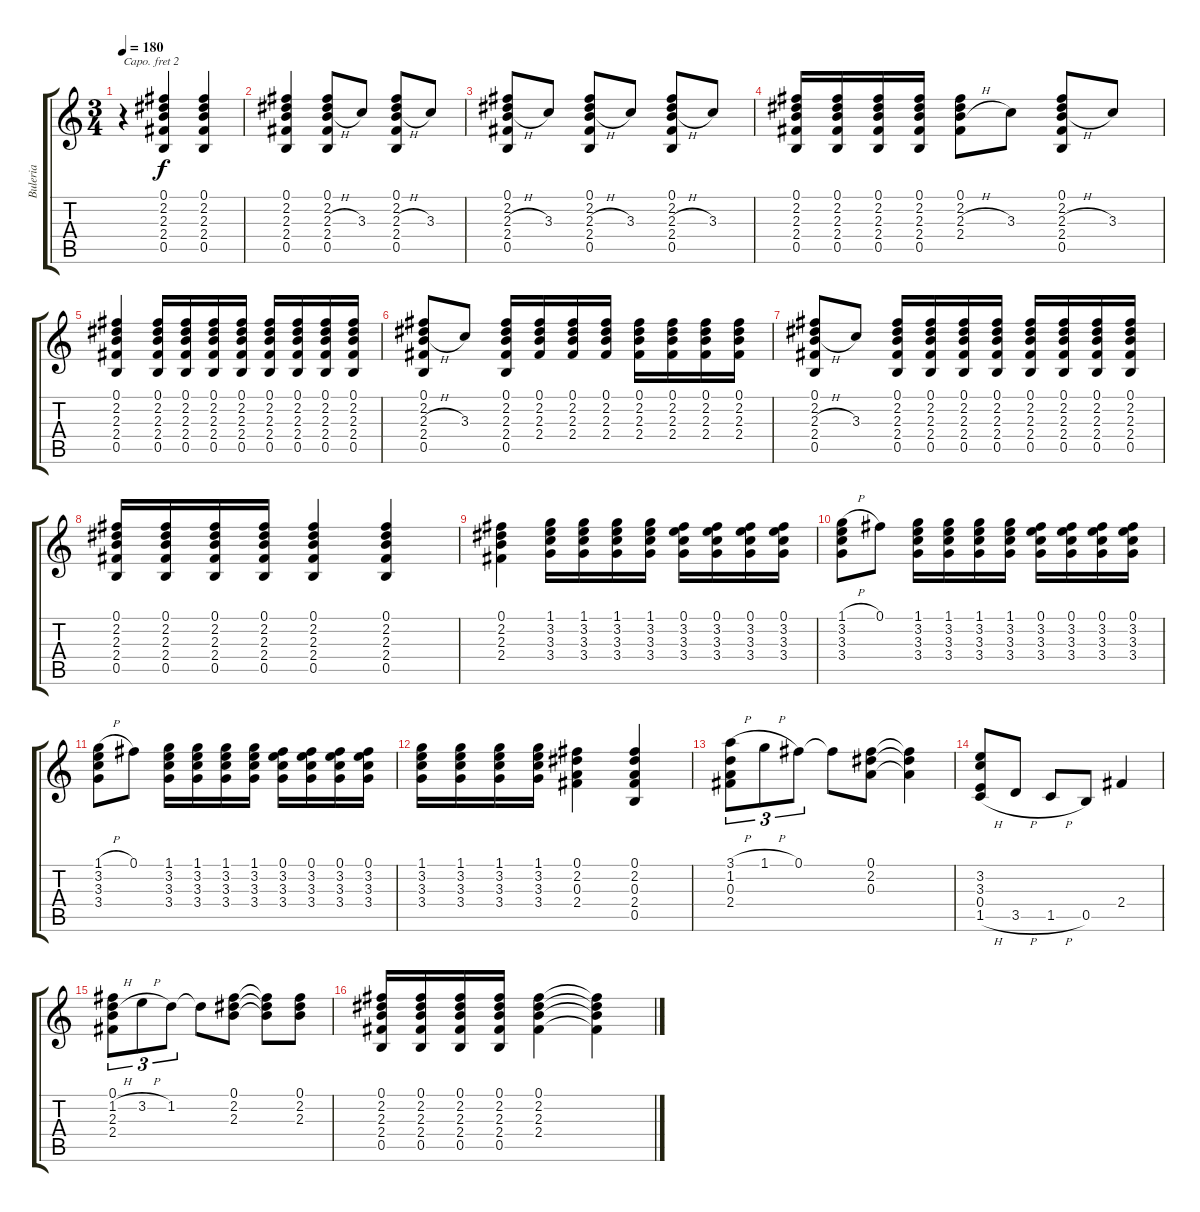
\track ("Buleria" "Buleria") {instrument acousticguitarnylon}
\staff {score tabs}
\capo 2
\tuning (E4 B3 G3 D3 A2 E2) {hide}
\ts (3 4)
\tempo 180
\clef g2
\ks c
r.4{dy f instrument acousticguitarnylon} (0.1 2.2 2.3 2.4 0.5).4 (0.1 2.2 2.3 2.4 0.5).4 |
(0.1 2.2 2.3 2.4 0.5).4 (0.1 2.2 2.3{h} 2.4 0.5).8 3.3.8 (0.1 2.2 2.3{h} 2.4 0.5).8 3.3.8 |
(0.1 2.2 2.3{h} 2.4 0.5).8 3.3.8 (0.1 2.2 2.3{h} 2.4 0.5).8 3.3.8 (0.1 2.2 2.3{h} 2.4 0.5).8 3.3.8 |
(0.1 2.2 2.3 2.4 0.5).16 (0.1 2.2 2.3 2.4 0.5).16 (0.1 2.2 2.3 2.4 0.5).16 (0.1 2.2 2.3 2.4 0.5).16 (0.1 2.2 2.3{h} 2.4).8 3.3.8 (0.1 2.2 2.3{h} 2.4 0.5).8 3.3.8 |
(0.1 2.2 2.3 2.4 0.5).4 (0.1 2.2 2.3 2.4 0.5).16 (0.1 2.2 2.3 2.4 0.5).16 (0.1 2.2 2.3 2.4 0.5).16 (0.1 2.2 2.3 2.4 0.5).16 (0.1 2.2 2.3 2.4 0.5).16 (0.1 2.2 2.3 2.4 0.5).16 (0.1 2.2 2.3 2.4 0.5).16 (0.1 2.2 2.3 2.4 0.5).16 |
(0.1 2.2 2.3{h} 2.4 0.5).8 3.3.8 (0.1 2.2 2.3 2.4 0.5).16 (0.1 2.2 2.3 2.4).16 (0.1 2.2 2.3 2.4).16 (0.1 2.2 2.3 2.4).16 (0.1 2.2 2.3 2.4).16 (0.1 2.2 2.3 2.4).16 (0.1 2.2 2.3 2.4).16 (0.1 2.2 2.3 2.4).16 |
(0.1 2.2 2.3{h} 2.4 0.5).8 3.3.8 (0.1 2.2 2.3 2.4 0.5).16 (0.1 2.2 2.3 2.4 0.5).16 (0.1 2.2 2.3 2.4 0.5).16 (0.1 2.2 2.3 2.4 0.5).16 (0.1 2.2 2.3 2.4 0.5).16 (0.1 2.2 2.3 2.4 0.5).16 (0.1 2.2 2.3 2.4 0.5).16 (0.1 2.2 2.3 2.4 0.5).16 |
(0.1 2.2 2.3 2.4 0.5).16 (0.1 2.2 2.3 2.4 0.5).16 (0.1 2.2 2.3 2.4 0.5).16 (0.1 2.2 2.3 2.4 0.5).16 (0.1 2.2 2.3 2.4 0.5).4 (0.1 2.2 2.3 2.4 0.5).4 |
(0.1 2.2 2.3 2.4).4 (1.1 3.2 3.3 3.4).16 (1.1 3.2 3.3 3.4).16 (1.1 3.2 3.3 3.4).16 (1.1 3.2 3.3 3.4).16 (0.1 3.2 3.3 3.4).16 (0.1 3.2 3.3 3.4).16 (0.1 3.2 3.3 3.4).16 (0.1 3.2 3.3 3.4).16 |
(1.1{h} 3.2 3.3 3.4).8 0.1.8 (1.1 3.2 3.3 3.4).16 (1.1 3.2 3.3 3.4).16 (1.1 3.2 3.3 3.4).16 (1.1 3.2 3.3 3.4).16 (0.1 3.2 3.3 3.4).16 (0.1 3.2 3.3 3.4).16 (0.1 3.2 3.3 3.4).16 (0.1 3.2 3.3 3.4).16 |
(1.1{h} 3.2 3.3 3.4).8 0.1.8 (1.1 3.2 3.3 3.4).16 (1.1 3.2 3.3 3.4).16 (1.1 3.2 3.3 3.4).16 (1.1 3.2 3.3 3.4).16 (0.1 3.2 3.3 3.4).16 (0.1 3.2 3.3 3.4).16 (0.1 3.2 3.3 3.4).16 (0.1 3.2 3.3 3.4).16 |
(1.1 3.2 3.3 3.4).16 (1.1 3.2 3.3 3.4).16 (1.1 3.2 3.3 3.4).16 (1.1 3.2 3.3 3.4).16 (0.1 2.2 0.3 2.4).4 (0.1 2.2 0.3 2.4 0.5).4 |
(3.1{h} 1.2 0.3 2.4).8{tu (3 2)} 1.1{h}.8{tu (3 2)} 0.1.8{tu (3 2)} 0.1{t}.8 (0.1 2.2 0.3).8 (0.1{t} 2.2{t} 0.3{t}).4 |
(3.2 3.3 0.4 1.5{h}).8 3.5{h}.8 1.5{h}.8 0.5.8 2.4.4 |
(0.1 1.2{h} 2.3 2.4).8{tu (3 2)} 3.2{h}.8{tu (3 2)} 1.2.8{tu (3 2)} 1.2{t}.8 (0.1 2.2 2.3).8 (0.1{t} 2.2{t} 2.3{t}).8 (0.1 2.2 2.3).8 |
(0.1 2.2 2.3 2.4 0.5).16 (0.1 2.2 2.3 2.4 0.5).16 (0.1 2.2 2.3 2.4 0.5).16 (0.1 2.2 2.3 2.4 0.5).16 (0.1 2.2 2.3 2.4).4 (0.1{t} 2.2{t} 2.3{t} 2.4{t}).4
